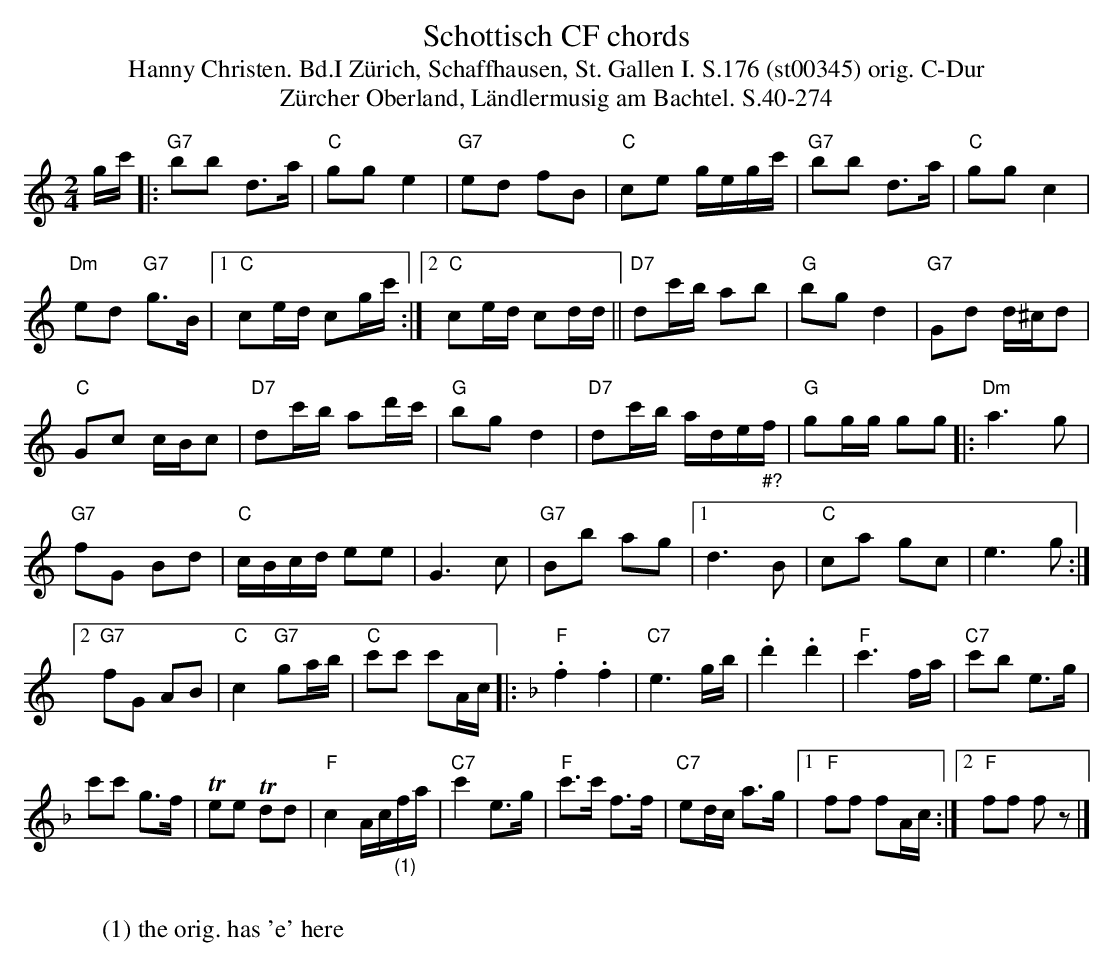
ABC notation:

X:1
T: Schottisch CF chords
T:Hanny Christen. Bd.I Zürich, Schaffhausen, St. Gallen I. S.176 (st00345) orig. C-Dur
T: Z\"urcher Oberland, L\"andlermusig am Bachtel. S.40-274
M:2/4
L:1/16
K:C %%MIDI gchordon
gc' |: "G7"b2b2 d3a | "C"g2g2e4 | "G7"e2d2 f2B2 | "C"c2e2 gegc' | "G7"b2b2 d3a | "C"g2g2c4 |
"Dm"e2d2 "G7"g3B |1 "C"c2ed c2gc' :|2 "C"c2ed c2dd || "D7"d2c'b a2b2 | "G"b2g2d4 | "G7"G2d2 d^cd2 |
"C"G2c2 cBc2 | "D7"d2c'b a2d'c' | "G"b2g2d4 | "D7"d2c'b ade"_#?"f | "G"g2gg g2g2 |: "Dm"a6g2 |
"G7"f2G2 B2d2 | "C"cBcd e2e2 | G6c2 | "G7"B2b2 a2g2 |1 d6B2 | "C"c2a2 g2c2 | e6g2 :|2
"G7"f2G2 A2B2 | "C"c4 "G7"g2ab | "C"c'2c'2 c'2Ac |: [K:F] "F".f4.f4 | "C7"e6gb | .d'4.d'4 | "F"c'6fa | "C7"c'2b2 e3g |
c'2c'2 g3f | Te2e2 Td2d2 | "F"c4 Ac"_(1)"fa | "C7"c'4 e3g | "F"c'3c' f3f | "C7"e2dc a3g |1 "F"f2f2 f2Ac :|2 "F"f2f2 f2z2 |]
W:
W: (1) the orig. has 'e' here
